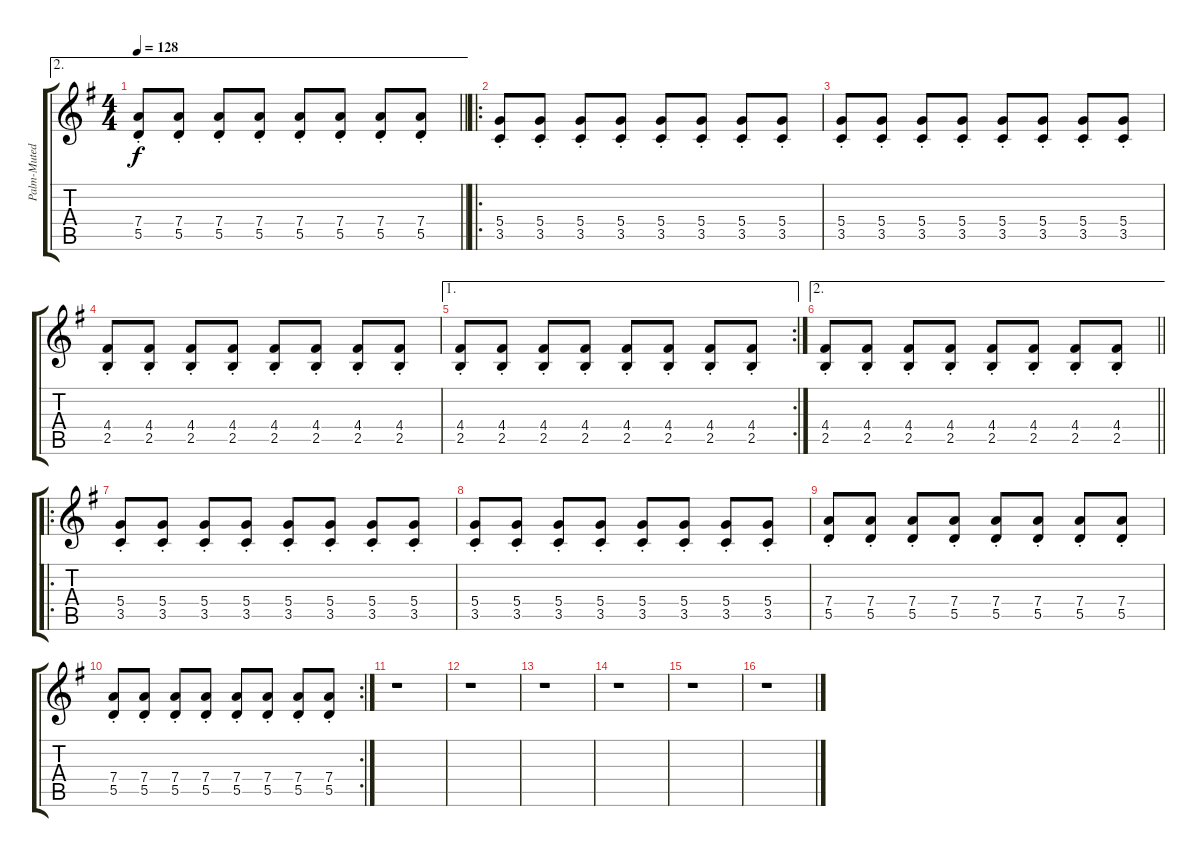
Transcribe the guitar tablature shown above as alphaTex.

\track ("Palm-Muted Guitar" "Palm-Muted") {instrument electricguitarmuted}
\staff {score tabs}
\tuning (E4 B3 G3 D3 A2 E2) {hide}
\ae 2
\ts (4 4)
\tempo 128
\clef g2
\barLineRight lightlight
\ks g
(7.4{st} 5.5{st}).8{dy f} (7.4{st} 5.5{st}).8 (7.4{st} 5.5{st}).8 (7.4{st} 5.5{st}).8 (7.4{st} 5.5{st}).8 (7.4{st} 5.5{st}).8 (7.4{st} 5.5{st}).8 (7.4{st} 5.5{st}).8 |
\ro
(5.4{st} 3.5{st}).8 (5.4{st} 3.5{st}).8 (5.4{st} 3.5{st}).8 (5.4{st} 3.5{st}).8 (5.4{st} 3.5{st}).8 (5.4{st} 3.5{st}).8 (5.4{st} 3.5{st}).8 (5.4{st} 3.5{st}).8 |
(5.4{st} 3.5{st}).8 (5.4{st} 3.5{st}).8 (5.4{st} 3.5{st}).8 (5.4{st} 3.5{st}).8 (5.4{st} 3.5{st}).8 (5.4{st} 3.5{st}).8 (5.4{st} 3.5{st}).8 (5.4{st} 3.5{st}).8 |
(4.4{st} 2.5{st}).8 (4.4{st} 2.5{st}).8 (4.4{st} 2.5{st}).8 (4.4{st} 2.5{st}).8 (4.4{st} 2.5{st}).8 (4.4{st} 2.5{st}).8 (4.4{st} 2.5{st}).8 (4.4{st} 2.5{st}).8 |
\ae 1
\rc 2
(4.4{st} 2.5{st}).8 (4.4{st} 2.5{st}).8 (4.4{st} 2.5{st}).8 (4.4{st} 2.5{st}).8 (4.4{st} 2.5{st}).8 (4.4{st} 2.5{st}).8 (4.4{st} 2.5{st}).8 (4.4{st} 2.5{st}).8 |
\ae 2
\barLineRight lightlight
(4.4{st} 2.5{st}).8 (4.4{st} 2.5{st}).8 (4.4{st} 2.5{st}).8 (4.4{st} 2.5{st}).8 (4.4{st} 2.5{st}).8 (4.4{st} 2.5{st}).8 (4.4{st} 2.5{st}).8 (4.4{st} 2.5{st}).8 |
\ro
(5.4{st} 3.5{st}).8 (5.4{st} 3.5{st}).8 (5.4{st} 3.5{st}).8 (5.4{st} 3.5{st}).8 (5.4{st} 3.5{st}).8 (5.4{st} 3.5{st}).8 (5.4{st} 3.5{st}).8 (5.4{st} 3.5{st}).8 |
(5.4{st} 3.5{st}).8 (5.4{st} 3.5{st}).8 (5.4{st} 3.5{st}).8 (5.4{st} 3.5{st}).8 (5.4{st} 3.5{st}).8 (5.4{st} 3.5{st}).8 (5.4{st} 3.5{st}).8 (5.4{st} 3.5{st}).8 |
(7.4{st} 5.5{st}).8 (7.4{st} 5.5{st}).8 (7.4{st} 5.5{st}).8 (7.4{st} 5.5{st}).8 (7.4{st} 5.5{st}).8 (7.4{st} 5.5{st}).8 (7.4{st} 5.5{st}).8 (7.4{st} 5.5{st}).8 |
\rc 2
(7.4{st} 5.5{st}).8 (7.4{st} 5.5{st}).8 (7.4{st} 5.5{st}).8 (7.4{st} 5.5{st}).8 (7.4{st} 5.5{st}).8 (7.4{st} 5.5{st}).8 (7.4{st} 5.5{st}).8 (7.4{st} 5.5{st}).8 |
r.1 |
r.1 |
r.1 |
r.1 |
r.1 |
r.1
